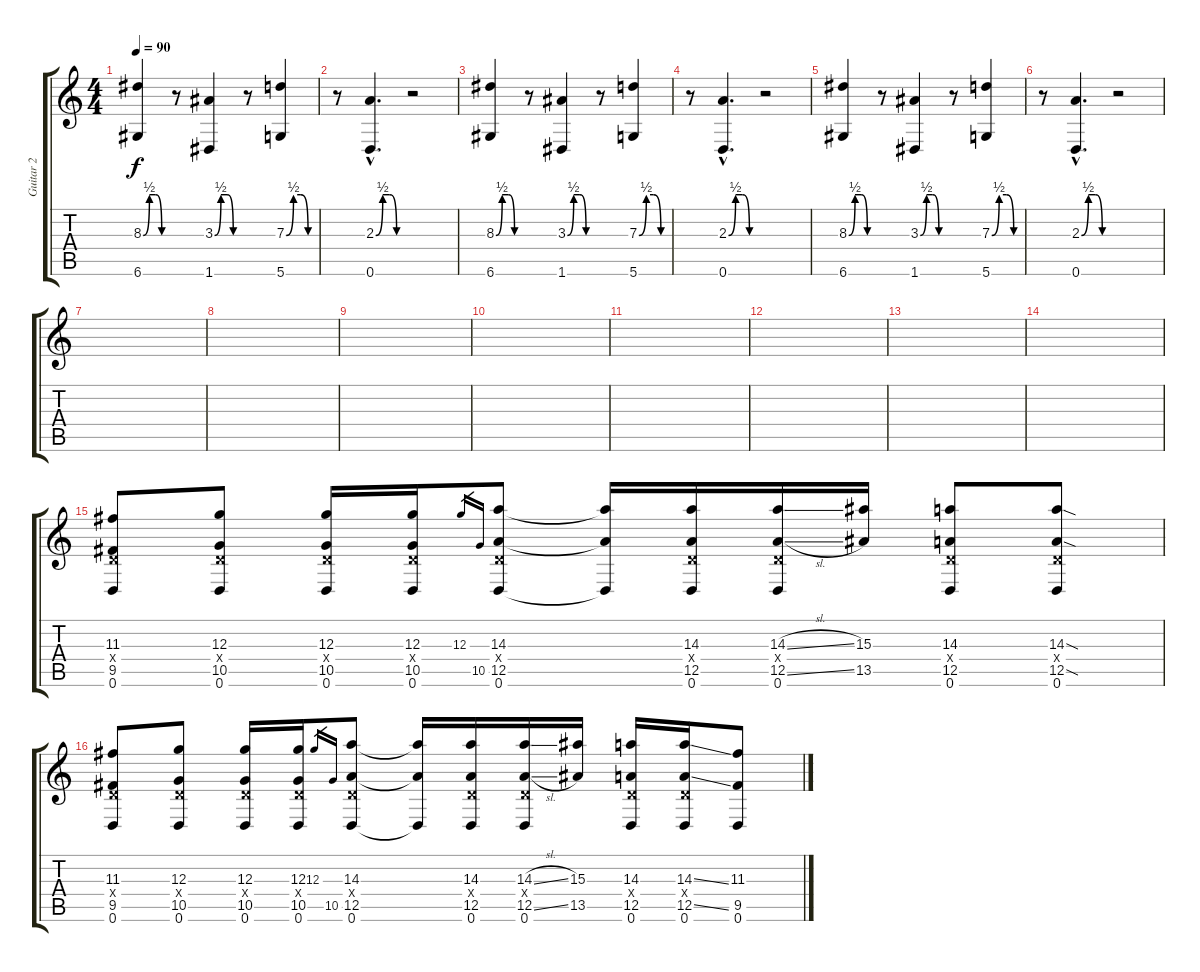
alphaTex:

\track ("Guitar 2" "Guitar 2") {instrument electricguitarclean}
\staff {score tabs}
\tuning (E4 B3 G3 D3 A2 D2) {hide}
\ts (4 4)
\tempo 90
\clef g2
\ks c
(8.3{be (custom 0 0 15 2 30 2 45 0 60 0)} 6.6).4{dy f} r.8 (3.3{be (custom 0 0 15 2 30 2 45 0 60 0)} 1.6).4 r.8 (7.3{be (custom 0 0 15 2 30 2 45 0 60 0)} 5.6).4 |
r.8 (2.3{be (custom 0 0 15 2 30 2 45 0 60 0) hac} 0.6{hac}).4{d} r.2 |
(8.3{be (custom 0 0 15 2 30 2 45 0 60 0)} 6.6).4 r.8 (3.3{be (custom 0 0 15 2 30 2 45 0 60 0)} 1.6).4 r.8 (7.3{be (custom 0 0 15 2 30 2 45 0 60 0)} 5.6).4 |
r.8 (2.3{be (custom 0 0 15 2 30 2 45 0 60 0) hac} 0.6{hac}).4{d} r.2 |
(8.3{be (custom 0 0 15 2 30 2 45 0 60 0)} 6.6).4 r.8 (3.3{be (custom 0 0 15 2 30 2 45 0 60 0)} 1.6).4 r.8 (7.3{be (custom 0 0 15 2 30 2 45 0 60 0)} 5.6).4 |
r.8 (2.3{be (custom 0 0 15 2 30 2 45 0 60 0) hac} 0.6{hac}).4{d} r.2 |
|
|
|
|
|
|
|
|
(11.3 0.4{x} 9.5 0.6).8 (12.3 0.4{x} 10.5 0.6).8 (12.3 0.4{x} 10.5 0.6).16 (12.3 0.4{x} 10.5 0.6).16 12.3.16{gr} 10.5.16{gr} (14.3 0.4{x} 12.5 0.6).8 (14.3{t} 12.5{t} 0.6{t}).16 (14.3 0.4{x} 12.5 0.6).16 (14.3{sl} 0.4{x} 12.5{sl} 0.6).16 (15.3 13.5).16 (14.3 0.4{x} 12.5 0.6).8 (14.3{sod} 0.4{x} 12.5{sod} 0.6).8 |
(11.3 0.4{x} 9.5 0.6).8 (12.3 0.4{x} 10.5 0.6).8 (12.3 0.4{x} 10.5 0.6).16 (12.3 0.4{x} 10.5 0.6).16 12.3.16{gr} 10.5.16{gr} (14.3 0.4{x} 12.5 0.6).8 (14.3{t} 12.5{t} 0.6{t}).16 (14.3 0.4{x} 12.5 0.6).16 (14.3{sl} 0.4{x} 12.5{sl} 0.6).16 (15.3 13.5).16 (14.3 0.4{x} 12.5 0.6).16 (14.3{ss} 0.4{x} 12.5{ss} 0.6).16 (11.3 9.5 0.6).8
